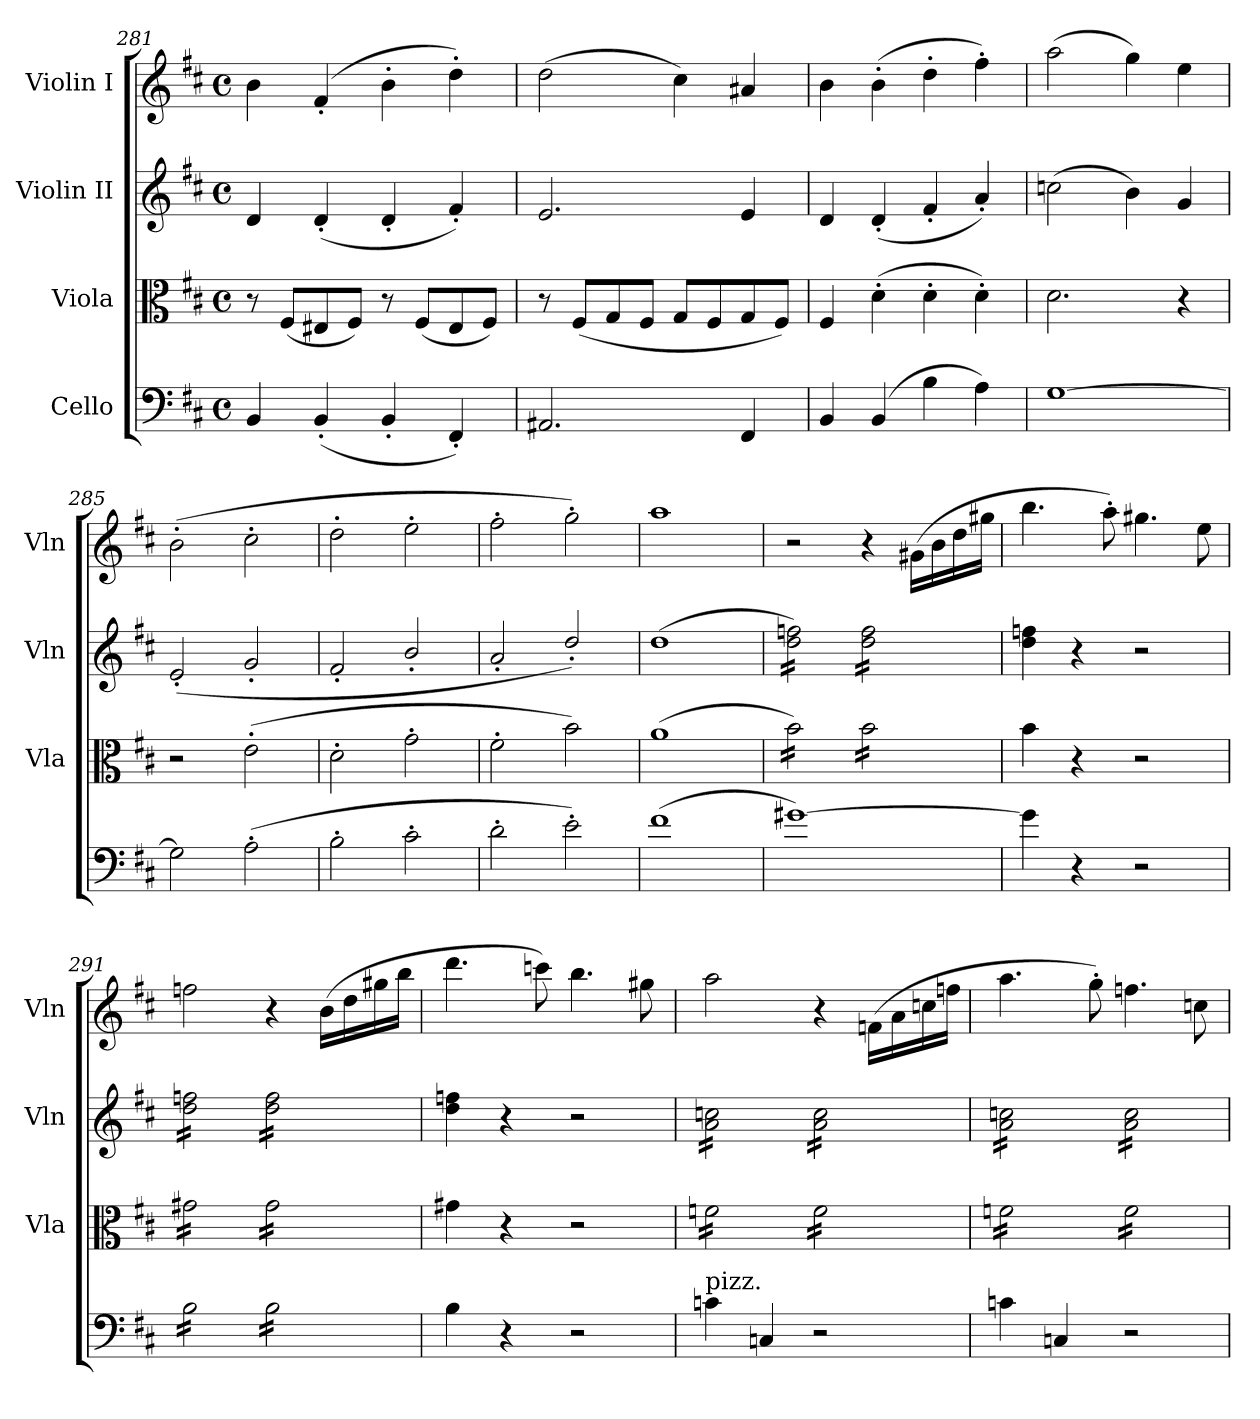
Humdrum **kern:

**kern	**kern	**kern	**kern
*part4	*part3	*part2	*part1
*staff4	*staff3	*staff2	*staff1
*I"Cello	*I"Viola	*I"Violin II	*I"Violin I
*	*I'Vla	*I'Vln	*I'Vln
*clefF4	*clefC3	*clefG2	*clefG2
*k[f#c#]	*k[f#c#]	*k[f#c#]	*k[f#c#]
*M4/4	*M4/4	*M4/4	*M4/4
*met(c)	*met(c)	*met(c)	*met(c)
=281	=281	=281	=281
4BB/	8r	4d/	4b\
.	(<8F#/L	.	.
(<4BB'/	8E#X/	(<4d'/	(>4f#'/
.	8F#/J)	.	.
4BB'/	8r	4d'/	4b'\
.	(<8F#/L	.	.
4FF#'/)	8E#/	4f#'/)	4dd'\)
.	8F#/J)	.	.
=282	=282	=282	=282
2.AA#X/	8r	2.e/	(>2dd\
.	(<8F#/L	.	.
.	8G/	.	.
.	8F#/J	.	.
.	8G/L	.	4cc#\)
.	8F#/	.	.
4FF#/	8G/	4e/	4a#X/
.	8F#/J)	.	.
=283	=283	=283	=283
4BB/	4F#/	4d/	4b\
(>4BB/	(>4d'\	(<4d'/	(>4b'\
4B\	4d'\	4f#'/	4dd'\
4A\)	4d'\)	4a'/)	4ff#'\)
=284	=284	=284	=284
[1G	2.d\	(>2ccn\	(>2aa\
.	.	4b\)	4gg\)
.	4r	4g/	4ee\
=285	=285	=285	=285
2G\]	2r	(>2e'/	(>2b'\
(>2A'\	(>2e'\	2g'/	2cc#'\
=286	=286	=286	=286
2B'\	2d'\	2f#'/	2dd'\
2c#'\	2g'\	2b'/	2ee'\
=287	=287	=287	=287
2d'\	2f#'\	2a'/	2ff#'\
2e'\)	2b\)	2dd'/)	2gg'\)
=288	=288	=288	=288
(>1f#	(>1a	(>1dd	1aa
=289	=289	=289	=289
*	*tremolo	*	*
*	*	*tremolo	*
[1g#X)	16b\)LL	16dd\ 16ffn\)LL	2r
.	16b\)	16dd\ 16ffn\)	.
.	16b\)	16dd\ 16ffn\)	.
.	16b\)	16dd\ 16ffn\)	.
.	16b\)	16dd\ 16ffn\)	.
.	16b\)	16dd\ 16ffn\)	.
.	16b\)	16dd\ 16ffn\)	.
.	16b\)JJ	16dd\ 16ffn\)JJ	.
.	16b\LL	16dd\ 16ff\LL	4r
.	16b\	16dd\ 16ff\	.
.	16b\	16dd\ 16ff\	.
.	16b\	16dd\ 16ff\	.
.	16b\	16dd\ 16ff\	(>16g#X\LL
.	16b\	16dd\ 16ff\	16b\
.	16b\	16dd\ 16ff\	16dd\
.	16b\JJ	16dd\ 16ff\JJ	16gg#X\JJ
*	*	*Xtremolo	*
*	*Xtremolo	*	*
=290	=290	=290	=290
4g#\]	4b\	4dd\ 4ffn\	4.bb\
4r	4r	4r	.
.	.	.	8aa'\)
2r	2r	2r	4.gg#X\
.	.	.	8ee\
=291	=291	=291	=291
*tremolo	*	*	*
*	*tremolo	*	*
*	*	*tremolo	*
16B\LL	16g#X\LL	16dd\ 16ffn\LL	2ffn\
16B\	16g#X\	16dd\ 16ffn\	.
16B\	16g#X\	16dd\ 16ffn\	.
16B\	16g#X\	16dd\ 16ffn\	.
16B\	16g#X\	16dd\ 16ffn\	.
16B\	16g#X\	16dd\ 16ffn\	.
16B\	16g#X\	16dd\ 16ffn\	.
16B\JJ	16g#X\JJ	16dd\ 16ffn\JJ	.
16B\LL	16g#\LL	16dd\ 16ff\LL	4r
16B\	16g#\	16dd\ 16ff\	.
16B\	16g#\	16dd\ 16ff\	.
16B\	16g#\	16dd\ 16ff\	.
16B\	16g#\	16dd\ 16ff\	(>16b\LL
16B\	16g#\	16dd\ 16ff\	16dd\
16B\	16g#\	16dd\ 16ff\	16gg#X\
16B\JJ	16g#\JJ	16dd\ 16ff\JJ	16bb\JJ
*	*	*Xtremolo	*
*	*Xtremolo	*	*
*Xtremolo	*	*	*
=292	=292	=292	=292
4B\	4g#X\	4dd\ 4ffn\	4.ddd\
4r	4r	4r	.
.	.	.	8cccn\)
2r	2r	2r	4.bb\
.	.	.	8gg#X\
!!LO:LB:g=z
=293	=293	=293	=293
!LO:TX:a:t=pizz.	!	!	!
*	*tremolo	*	*
*	*	*tremolo	*
4cn\	16fn\LL	16a\ 16ccn\LL	2aa\
.	16fn\	16a\ 16ccn\	.
.	16fn\	16a\ 16ccn\	.
.	16fn\	16a\ 16ccn\	.
4Cn/	16fn\	16a\ 16ccn\	.
.	16fn\	16a\ 16ccn\	.
.	16fn\	16a\ 16ccn\	.
.	16fn\JJ	16a\ 16ccn\JJ	.
2r	16f\LL	16a\ 16cc\LL	4r
.	16f\	16a\ 16cc\	.
.	16f\	16a\ 16cc\	.
.	16f\	16a\ 16cc\	.
.	16f\	16a\ 16cc\	(>16fn\LL
.	16f\	16a\ 16cc\	16a\
.	16f\	16a\ 16cc\	16ccn\
.	16f\JJ	16a\ 16cc\JJ	16ffn\JJ
=294	=294	=294	=294
4cn\	16fn\LL	16a\ 16ccn\LL	4.aa\
.	16fn\	16a\ 16ccn\	.
.	16fn\	16a\ 16ccn\	.
.	16fn\	16a\ 16ccn\	.
4Cn/	16fn\	16a\ 16ccn\	.
.	16fn\	16a\ 16ccn\	.
.	16fn\	16a\ 16ccn\	8gg'\)
.	16fn\JJ	16a\ 16ccn\JJ	.
2r	16f\LL	16a\ 16cc\LL	4.ffn\
.	16f\	16a\ 16cc\	.
.	16f\	16a\ 16cc\	.
.	16f\	16a\ 16cc\	.
.	16f\	16a\ 16cc\	.
.	16f\	16a\ 16cc\	.
.	16f\	16a\ 16cc\	8ccn\
.	16f\JJ	16a\ 16cc\JJ	.
*	*	*Xtremolo	*
*	*Xtremolo	*	*
=	=	=	=
*-	*-	*-	*-
